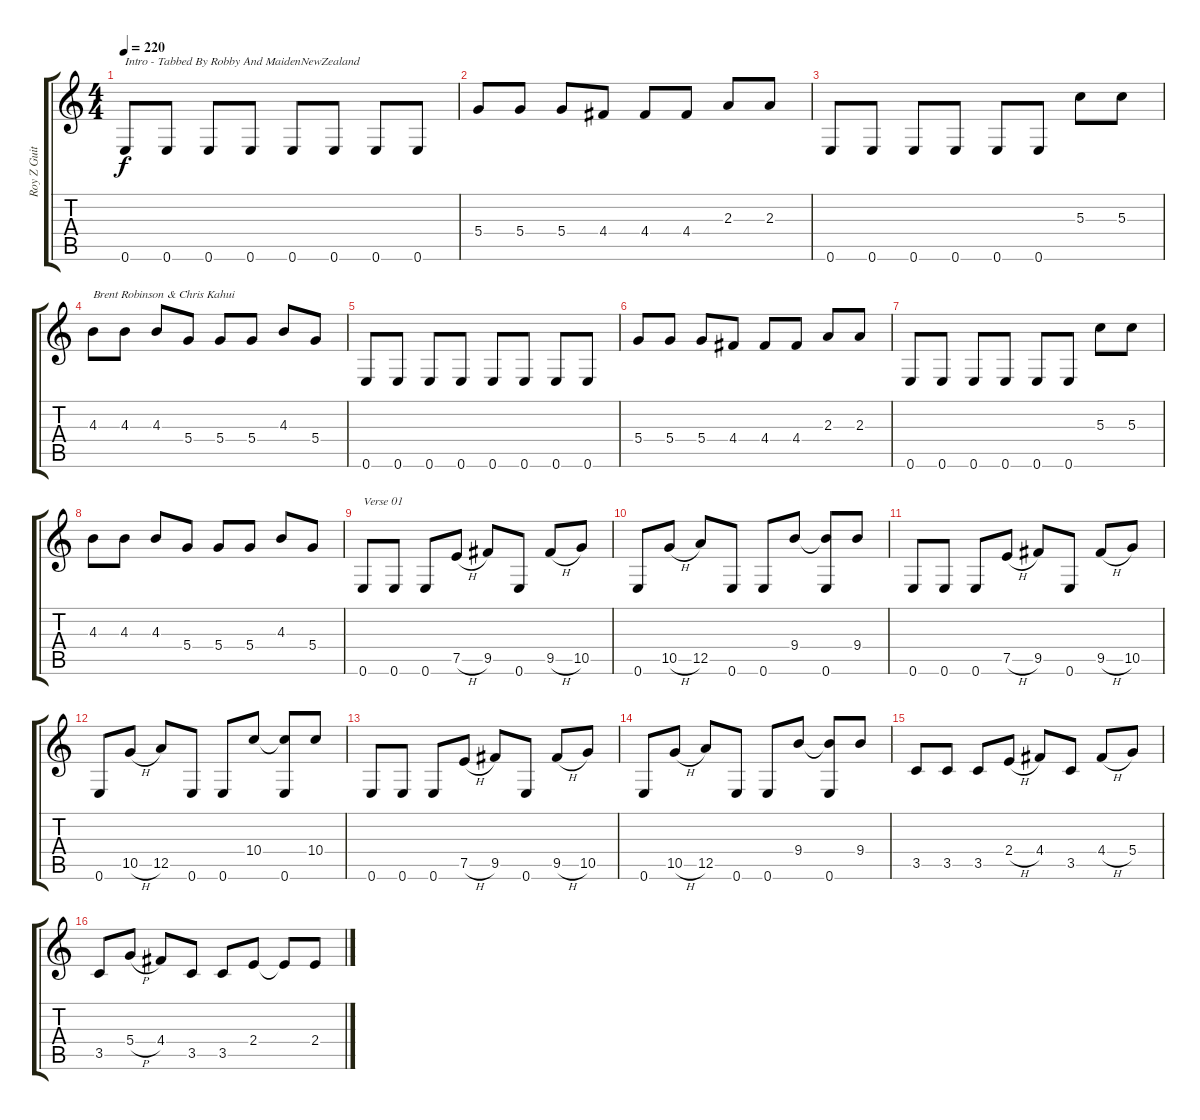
\track ("Roy Z Guitar 02" "Roy Z Guit") {instrument distortionguitar}
\staff {score tabs}
\tuning (E4 B3 G3 D3 A2 E2) {hide}
\ts (4 4)
\tempo 220
\clef g2
\ks c
0.6.8{txt "Intro - Tabbed By Robby And MaidenNewZealand" dy f instrument distortionguitar} 0.6.8 0.6.8 0.6.8 0.6.8 0.6.8 0.6.8 0.6.8 |
5.4.8 5.4.8 5.4.8 4.4.8 4.4.8 4.4.8 2.3.8 2.3.8 |
0.6.8 0.6.8 0.6.8 0.6.8 0.6.8 0.6.8 5.3.8 5.3.8 |
4.3.8{txt "Brent Robinson & Chris Kahui"} 4.3.8 4.3.8 5.4.8 5.4.8 5.4.8 4.3.8 5.4.8 |
0.6.8 0.6.8 0.6.8 0.6.8 0.6.8 0.6.8 0.6.8 0.6.8 |
5.4.8 5.4.8 5.4.8 4.4.8 4.4.8 4.4.8 2.3.8 2.3.8 |
0.6.8 0.6.8 0.6.8 0.6.8 0.6.8 0.6.8 5.3.8 5.3.8 |
4.3.8 4.3.8 4.3.8 5.4.8 5.4.8 5.4.8 4.3.8 5.4.8 |
0.6.8{txt "Verse 01"} 0.6.8 0.6.8 7.5{h}.8 9.5.8 0.6.8 9.5{h}.8 10.5.8 |
0.6.8 10.5{h}.8 12.5.8 0.6.8 0.6.8 9.4.8 (9.4{t} 0.6).8 9.4.8 |
0.6.8 0.6.8 0.6.8 7.5{h}.8 9.5.8 0.6.8 9.5{h}.8 10.5.8 |
0.6.8 10.5{h}.8 12.5.8 0.6.8 0.6.8 10.4.8 (10.4{t} 0.6).8 10.4.8 |
0.6.8 0.6.8 0.6.8 7.5{h}.8 9.5.8 0.6.8 9.5{h}.8 10.5.8 |
0.6.8 10.5{h}.8 12.5.8 0.6.8 0.6.8 9.4.8 (9.4{t} 0.6).8 9.4.8 |
3.5.8 3.5.8 3.5.8 2.4{h}.8 4.4.8 3.5.8 4.4{h}.8 5.4.8 |
3.5.8 5.4{h}.8 4.4.8 3.5.8 3.5.8 2.4.8 2.4{t}.8 2.4.8
